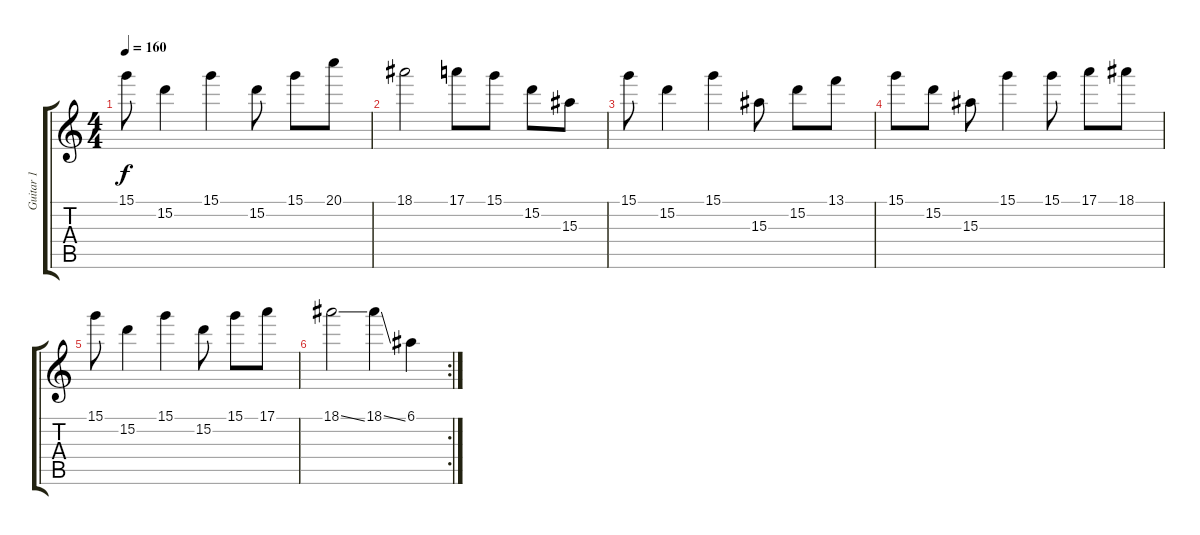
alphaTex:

\track ("Guitar 1" "Guitar 1") {instrument overdrivenguitar}
\staff {score tabs}
\tuning (E4 B3 G3 D3 A2 E2) {hide}
\ts (4 4)
\tempo 160
\clef g2
\ks c
15.1.8{dy f} 15.2.4 15.1.4 15.2.8 15.1.8 20.1.8 |
18.1.2 17.1.8 15.1.8 15.2.8 15.3.8 |
15.1.8 15.2.4 15.1.4 15.3.8 15.2.8 13.1.8 |
15.1.8 15.2.8 15.3.8 15.1.4 15.1.8 17.1.8 18.1.8 |
15.1.8 15.2.4 15.1.4 15.2.8 15.1.8 17.1.8 |
\rc 2
18.1{ss}.2 18.1{ss}.4 6.1.4
